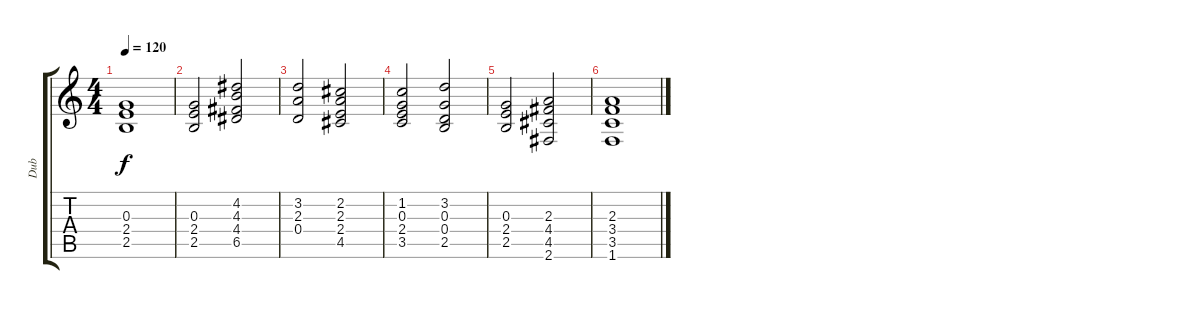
\track ("Dub" "Dub") {instrument overdrivenguitar}
\staff {score tabs}
\tuning (E4 B3 G3 D3 A2 E2) {hide}
\ts (4 4)
\tempo 120
\clef g2
\ks c
(0.3 2.4 2.5).1{dy f} |
(0.3 2.4 2.5).2{instrument synthstrings2} (4.2 4.3 4.4 6.5).2 |
(3.2 2.3 0.4).2{instrument synthstrings2} (2.2 2.3 2.4 4.5).2 |
(1.2 0.3 2.4 3.5).2{instrument synthstrings2} (3.2 0.3 0.4 2.5).2 |
(0.3 2.4 2.5).2 (2.3 4.4 4.5 2.6).2 |
(2.3 3.4 3.5 1.6).1
